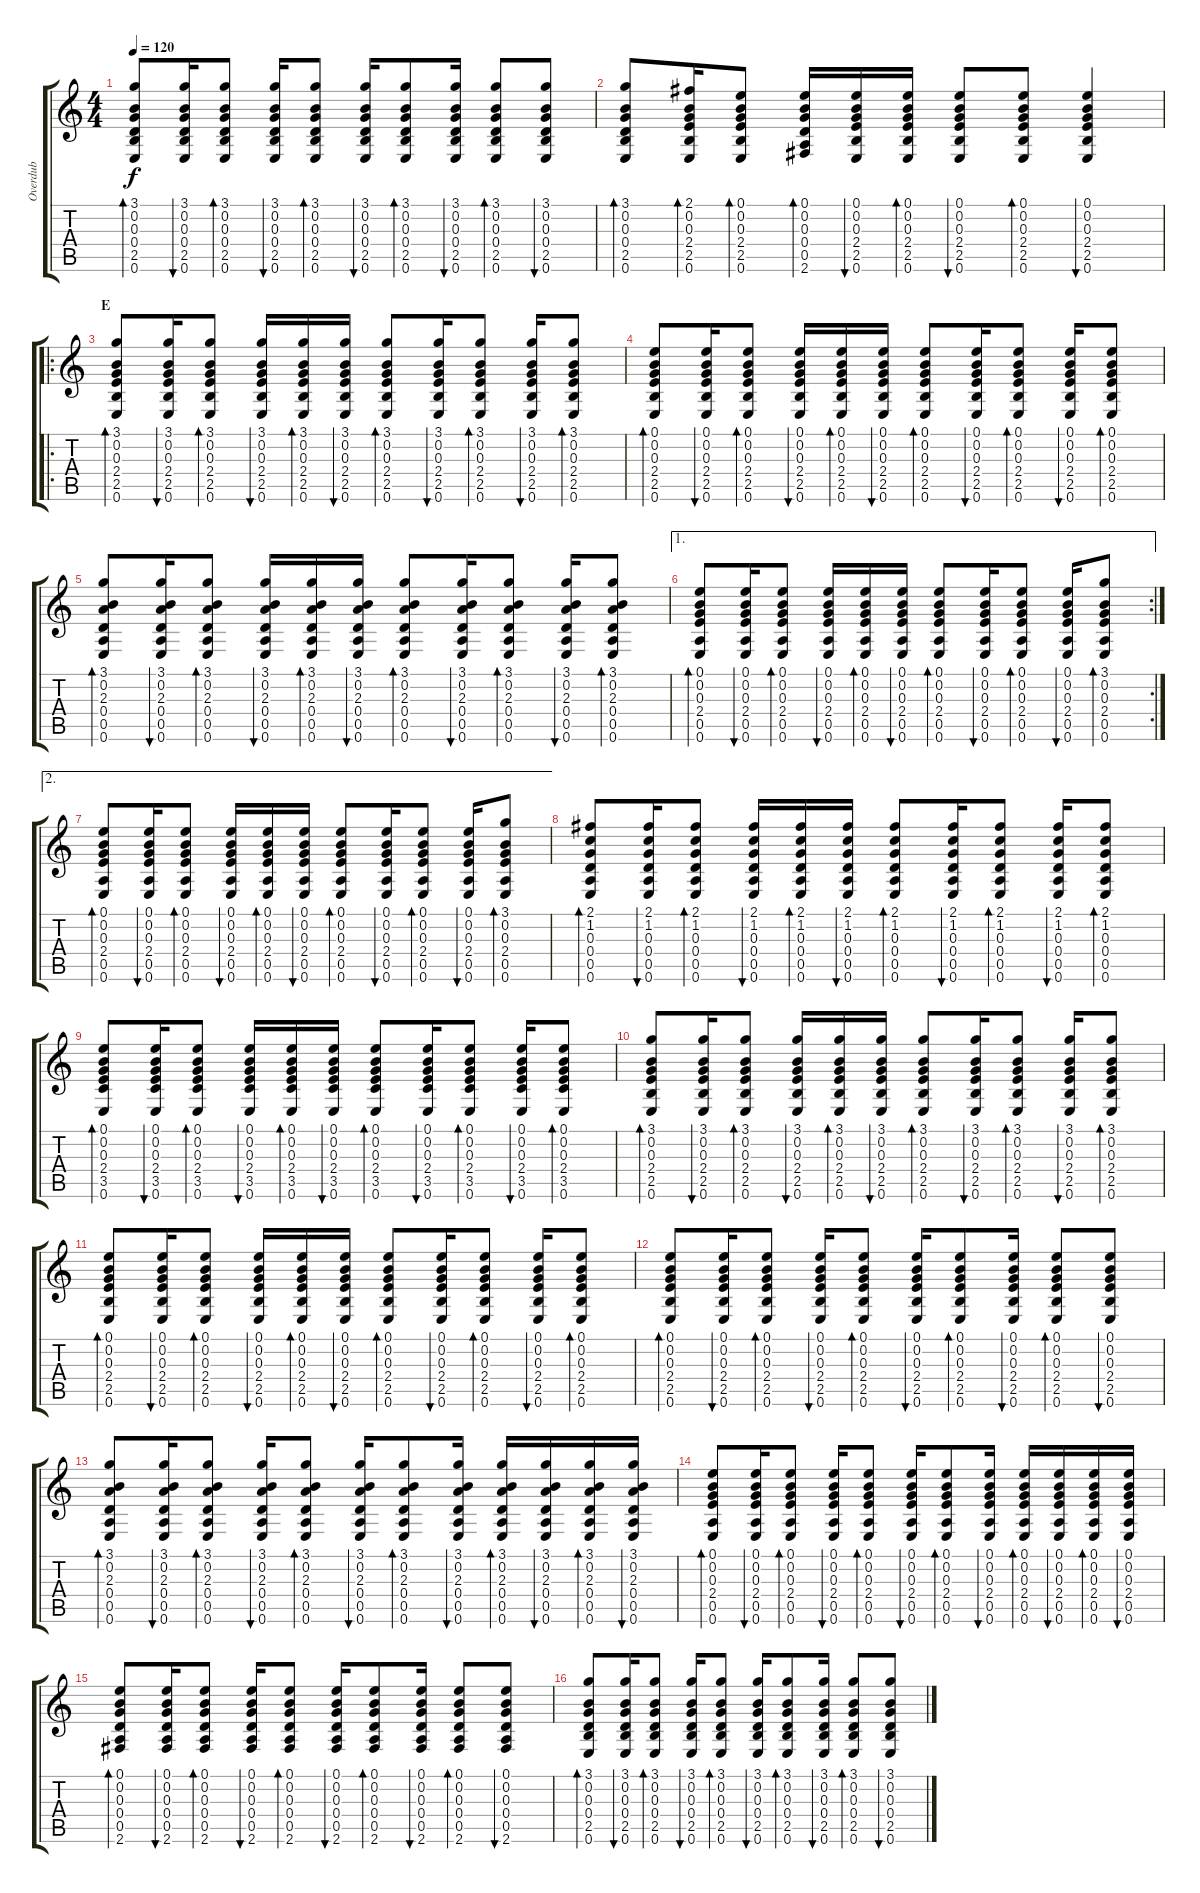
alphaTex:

\track ("Overdub" "Overdub") {instrument acousticguitarsteel}
\staff {score tabs}
\tuning (E4 B3 G3 D3 A2 E2) {hide}
\ts (4 4)
\tempo 120
\clef g2
\ks c
(3.1 0.2 0.3 0.4 2.5 0.6).8{bd 60 dy f} (3.1 0.2 0.3 0.4 2.5 0.6).16{bu 60} (3.1 0.2 0.3 0.4 2.5 0.6).8{bd 60} (3.1 0.2 0.3 0.4 2.5 0.6).16{bu 60} (3.1 0.2 0.3 0.4 2.5 0.6).8{bd 60} (3.1 0.2 0.3 0.4 2.5 0.6).16{bu 60} (3.1 0.2 0.3 0.4 2.5 0.6).8{bd 60} (3.1 0.2 0.3 0.4 2.5 0.6).16{bu 60} (3.1 0.2 0.3 0.4 2.5 0.6).8{bd 60} (3.1 0.2 0.3 0.4 2.5 0.6).8{bu 60} |
(3.1 0.2 0.3 0.4 2.5 0.6).8{bd 60} (2.1 0.2 0.3 2.4 2.5 0.6).16{bd 60} (0.1 0.2 0.3 2.4 2.5 0.6).8{bd 60} (0.1 0.2 0.3 0.4 0.5 2.6).16{bd 60} (0.1 0.2 0.3 2.4 2.5 0.6).16{bu 60} (0.1 0.2 0.3 2.4 2.5 0.6).16{bd 60} (0.1 0.2 0.3 2.4 2.5 0.6).8{bu 60} (0.1 0.2 0.3 2.4 2.5 0.6).8{bd 60} (0.1 0.2 0.3 2.4 2.5 0.6).4{bu 60 volume 7} |
\ro
\section ("" "E")
(3.1 0.2 0.3 2.4 2.5 0.6).8{bd 60} (3.1 0.2 0.3 2.4 2.5 0.6).16{bu 60} (3.1 0.2 0.3 2.4 2.5 0.6).8{bd 60} (3.1 0.2 0.3 2.4 2.5 0.6).16{bu 60} (3.1 0.2 0.3 2.4 2.5 0.6).16{bd 60} (3.1 0.2 0.3 2.4 2.5 0.6).16{bu 60} (3.1 0.2 0.3 2.4 2.5 0.6).8{bd 60} (3.1 0.2 0.3 2.4 2.5 0.6).16{bu 60} (3.1 0.2 0.3 2.4 2.5 0.6).8{bd 60} (3.1 0.2 0.3 2.4 2.5 0.6).16{bu 60} (3.1 0.2 0.3 2.4 2.5 0.6).8{bd 60} |
(0.1 0.2 0.3 2.4 2.5 0.6).8{bd 60} (0.1 0.2 0.3 2.4 2.5 0.6).16{bu 60} (0.1 0.2 0.3 2.4 2.5 0.6).8{bd 60} (0.1 0.2 0.3 2.4 2.5 0.6).16{bu 60} (0.1 0.2 0.3 2.4 2.5 0.6).16{bd 60} (0.1 0.2 0.3 2.4 2.5 0.6).16{bu 60} (0.1 0.2 0.3 2.4 2.5 0.6).8{bd 60} (0.1 0.2 0.3 2.4 2.5 0.6).16{bu 60} (0.1 0.2 0.3 2.4 2.5 0.6).8{bd 60} (0.1 0.2 0.3 2.4 2.5 0.6).16{bu 60} (0.1 0.2 0.3 2.4 2.5 0.6).8{bd 60} |
(3.1 0.2 2.3 0.4 0.5 0.6).8{bd 60} (3.1 0.2 2.3 0.4 0.5 0.6).16{bu 60} (3.1 0.2 2.3 0.4 0.5 0.6).8{bd 60} (3.1 0.2 2.3 0.4 0.5 0.6).16{bu 60} (3.1 0.2 2.3 0.4 0.5 0.6).16{bd 60} (3.1 0.2 2.3 0.4 0.5 0.6).16{bu 60} (3.1 0.2 2.3 0.4 0.5 0.6).8{bd 60} (3.1 0.2 2.3 0.4 0.5 0.6).16{bu 60} (3.1 0.2 2.3 0.4 0.5 0.6).8{bd 60} (3.1 0.2 2.3 0.4 0.5 0.6).16{bu 60} (3.1 0.2 2.3 0.4 0.5 0.6).8{bd 60} |
\ae 1
\rc 2
(0.1 0.2 0.3 2.4 0.5 0.6).8{bd 60} (0.1 0.2 0.3 2.4 0.5 0.6).16{bu 60} (0.1 0.2 0.3 2.4 0.5 0.6).8{bd 60} (0.1 0.2 0.3 2.4 0.5 0.6).16{bu 60} (0.1 0.2 0.3 2.4 0.5 0.6).16{bd 60} (0.1 0.2 0.3 2.4 0.5 0.6).16{bu 60} (0.1 0.2 0.3 2.4 0.5 0.6).8{bd 60} (0.1 0.2 0.3 2.4 0.5 0.6).16{bu 60} (0.1 0.2 0.3 2.4 0.5 0.6).8{bd 60} (0.1 0.2 0.3 2.4 0.5 0.6).16{bu 60} (3.1 0.2 0.3 2.4 0.5 0.6).8{bd 60} |
\ae 2
(0.1 0.2 0.3 2.4 0.5 0.6).8{bd 60} (0.1 0.2 0.3 2.4 0.5 0.6).16{bu 60} (0.1 0.2 0.3 2.4 0.5 0.6).8{bd 60} (0.1 0.2 0.3 2.4 0.5 0.6).16{bu 60} (0.1 0.2 0.3 2.4 0.5 0.6).16{bd 60} (0.1 0.2 0.3 2.4 0.5 0.6).16{bu 60} (0.1 0.2 0.3 2.4 0.5 0.6).8{bd 60} (0.1 0.2 0.3 2.4 0.5 0.6).16{bu 60} (0.1 0.2 0.3 2.4 0.5 0.6).8{bd 60} (0.1 0.2 0.3 2.4 0.5 0.6).16{bu 60} (3.1 0.2 0.3 2.4 0.5 0.6).8{bd 60} |
(2.1 1.2 0.3 0.4 0.5 0.6).8{bd 60} (2.1 1.2 0.3 0.4 0.5 0.6).16{bu 60} (2.1 1.2 0.3 0.4 0.5 0.6).8{bd 60} (2.1 1.2 0.3 0.4 0.5 0.6).16{bu 60} (2.1 1.2 0.3 0.4 0.5 0.6).16{bd 60} (2.1 1.2 0.3 0.4 0.5 0.6).16{bu 60} (2.1 1.2 0.3 0.4 0.5 0.6).8{bd 60} (2.1 1.2 0.3 0.4 0.5 0.6).16{bu 60} (2.1 1.2 0.3 0.4 0.5 0.6).8{bd 60} (2.1 1.2 0.3 0.4 0.5 0.6).16{bu 60} (2.1 1.2 0.3 0.4 0.5 0.6).8{bd 60} |
(0.1 0.2 0.3 2.4 3.5 0.6).8{bd 60} (0.1 0.2 0.3 2.4 3.5 0.6).16{bu 60} (0.1 0.2 0.3 2.4 3.5 0.6).8{bd 60} (0.1 0.2 0.3 2.4 3.5 0.6).16{bu 60} (0.1 0.2 0.3 2.4 3.5 0.6).16{bd 60} (0.1 0.2 0.3 2.4 3.5 0.6).16{bu 60} (0.1 0.2 0.3 2.4 3.5 0.6).8{bd 60} (0.1 0.2 0.3 2.4 3.5 0.6).16{bu 60} (0.1 0.2 0.3 2.4 3.5 0.6).8{bd 60} (0.1 0.2 0.3 2.4 3.5 0.6).16{bu 60} (0.1 0.2 0.3 2.4 3.5 0.6).8{bd 60} |
(3.1 0.2 0.3 2.4 2.5 0.6).8{bd 60} (3.1 0.2 0.3 2.4 2.5 0.6).16{bu 60} (3.1 0.2 0.3 2.4 2.5 0.6).8{bd 60} (3.1 0.2 0.3 2.4 2.5 0.6).16{bu 60} (3.1 0.2 0.3 2.4 2.5 0.6).16{bd 60} (3.1 0.2 0.3 2.4 2.5 0.6).16{bu 60} (3.1 0.2 0.3 2.4 2.5 0.6).8{bd 60} (3.1 0.2 0.3 2.4 2.5 0.6).16{bu 60} (3.1 0.2 0.3 2.4 2.5 0.6).8{bd 60} (3.1 0.2 0.3 2.4 2.5 0.6).16{bu 60} (3.1 0.2 0.3 2.4 2.5 0.6).8{bd 60} |
(0.1 0.2 0.3 2.4 2.5 0.6).8{bd 60} (0.1 0.2 0.3 2.4 2.5 0.6).16{bu 60} (0.1 0.2 0.3 2.4 2.5 0.6).8{bd 60} (0.1 0.2 0.3 2.4 2.5 0.6).16{bu 60} (0.1 0.2 0.3 2.4 2.5 0.6).16{bd 60} (0.1 0.2 0.3 2.4 2.5 0.6).16{bu 60} (0.1 0.2 0.3 2.4 2.5 0.6).8{bd 60} (0.1 0.2 0.3 2.4 2.5 0.6).16{bu 60} (0.1 0.2 0.3 2.4 2.5 0.6).8{bd 60} (0.1 0.2 0.3 2.4 2.5 0.6).16{bu 60} (0.1 0.2 0.3 2.4 2.5 0.6).8{bd 60} |
(0.1 0.2 0.3 2.4 2.5 0.6).8{bd 60} (0.1 0.2 0.3 2.4 2.5 0.6).16{bu 60} (0.1 0.2 0.3 2.4 2.5 0.6).8{bd 60} (0.1 0.2 0.3 2.4 2.5 0.6).16{bu 60} (0.1 0.2 0.3 2.4 2.5 0.6).8{bd 60} (0.1 0.2 0.3 2.4 2.5 0.6).16{bu 60} (0.1 0.2 0.3 2.4 2.5 0.6).8{bd 60} (0.1 0.2 0.3 2.4 2.5 0.6).16{bu 60} (0.1 0.2 0.3 2.4 2.5 0.6).8{bd 60} (0.1 0.2 0.3 2.4 2.5 0.6).8{bu 60} |
(3.1 0.2 2.3 0.4 0.5 0.6).8{bd 60} (3.1 0.2 2.3 0.4 0.5 0.6).16{bu 60} (3.1 0.2 2.3 0.4 0.5 0.6).8{bd 60} (3.1 0.2 2.3 0.4 0.5 0.6).16{bu 60} (3.1 0.2 2.3 0.4 0.5 0.6).8{bd 60} (3.1 0.2 2.3 0.4 0.5 0.6).16{bu 60} (3.1 0.2 2.3 0.4 0.5 0.6).8{bd 60} (3.1 0.2 2.3 0.4 0.5 0.6).16{bu 60} (3.1 0.2 2.3 0.4 0.5 0.6).16{bd 60} (3.1 0.2 2.3 0.4 0.5 0.6).16{bu 60} (3.1 0.2 2.3 0.4 0.5 0.6).16{bd 60} (3.1 0.2 2.3 0.4 0.5 0.6).16{bu 60} |
(0.1 0.2 0.3 2.4 0.5 0.6).8{bd 60} (0.1 0.2 0.3 2.4 0.5 0.6).16{bu 60} (0.1 0.2 0.3 2.4 0.5 0.6).8{bd 60} (0.1 0.2 0.3 2.4 0.5 0.6).16{bu 60} (0.1 0.2 0.3 2.4 0.5 0.6).8{bd 60} (0.1 0.2 0.3 2.4 0.5 0.6).16{bu 60} (0.1 0.2 0.3 2.4 0.5 0.6).8{bd 60} (0.1 0.2 0.3 2.4 0.5 0.6).16{bu 60} (0.1 0.2 0.3 2.4 0.5 0.6).16{bd 60} (0.1 0.2 0.3 2.4 0.5 0.6).16{bu 60} (0.1 0.2 0.3 2.4 0.5 0.6).16{bd 60} (0.1 0.2 0.3 2.4 0.5 0.6).16{bu 60} |
(0.1 0.2 0.3 0.4 0.5 2.6).8{bd 60} (0.1 0.2 0.3 0.4 0.5 2.6).16{bu 60} (0.1 0.2 0.3 0.4 0.5 2.6).8{bd 60} (0.1 0.2 0.3 0.4 0.5 2.6).16{bu 60} (0.1 0.2 0.3 0.4 0.5 2.6).8{bd 60} (0.1 0.2 0.3 0.4 0.5 2.6).16{bu 60} (0.1 0.2 0.3 0.4 0.5 2.6).8{bd 60} (0.1 0.2 0.3 0.4 0.5 2.6).16{bu 60} (0.1 0.2 0.3 0.4 0.5 2.6).8{bd 60} (0.1 0.2 0.3 0.4 0.5 2.6).8{bu 60} |
(3.1 0.2 0.3 0.4 2.5 0.6).8{bd 60} (3.1 0.2 0.3 0.4 2.5 0.6).16{bu 60} (3.1 0.2 0.3 0.4 2.5 0.6).8{bd 60} (3.1 0.2 0.3 0.4 2.5 0.6).16{bu 60} (3.1 0.2 0.3 0.4 2.5 0.6).8{bd 60} (3.1 0.2 0.3 0.4 2.5 0.6).16{bu 60} (3.1 0.2 0.3 0.4 2.5 0.6).8{bd 60} (3.1 0.2 0.3 0.4 2.5 0.6).16{bu 60} (3.1 0.2 0.3 0.4 2.5 0.6).8{bd 60} (3.1 0.2 0.3 0.4 2.5 0.6).8{bu 60}
